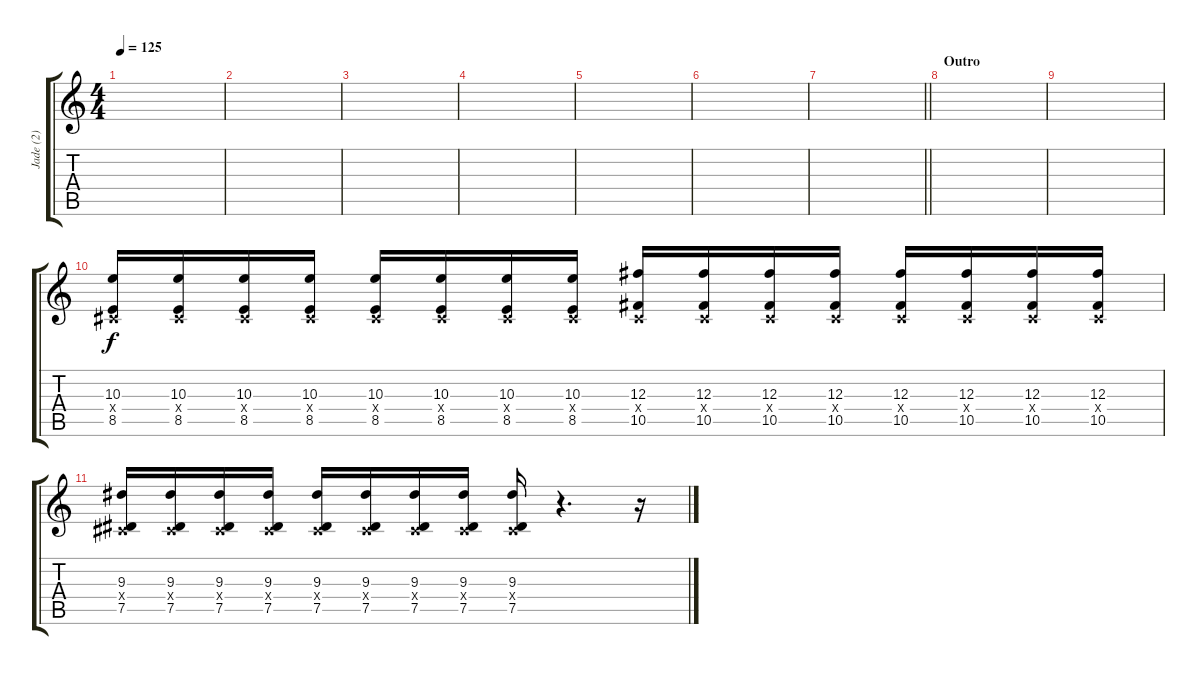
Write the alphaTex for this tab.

\track ("Jade (2)" "Jade (2)") {instrument overdrivenguitar}
\staff {score tabs}
\tuning (Eb4 Bb3 Gb3 Db3 Ab2 Eb2) {hide}
\ts (4 4)
\tempo 125
\clef g2
\ks c
|
|
|
|
|
|
\barLineRight lightlight
|
\section ("" "Outro")
|
|
(10.3 0.4{x} 8.5).16 (10.3 0.4{x} 8.5).16 (10.3 0.4{x} 8.5).16 (10.3 0.4{x} 8.5).16 (10.3 0.4{x} 8.5).16 (10.3 0.4{x} 8.5).16 (10.3 0.4{x} 8.5).16 (10.3 0.4{x} 8.5).16 (12.3 0.4{x} 10.5).16 (12.3 0.4{x} 10.5).16 (12.3 0.4{x} 10.5).16 (12.3 0.4{x} 10.5).16 (12.3 0.4{x} 10.5).16 (12.3 0.4{x} 10.5).16 (12.3 0.4{x} 10.5).16 (12.3 0.4{x} 10.5).16 |
(9.3 0.4{x} 7.5).16 (9.3 0.4{x} 7.5).16 (9.3 0.4{x} 7.5).16 (9.3 0.4{x} 7.5).16 (9.3 0.4{x} 7.5).16 (9.3 0.4{x} 7.5).16 (9.3 0.4{x} 7.5).16 (9.3 0.4{x} 7.5).16 (9.3 0.4{x} 7.5).16 r.4{d} r.16
